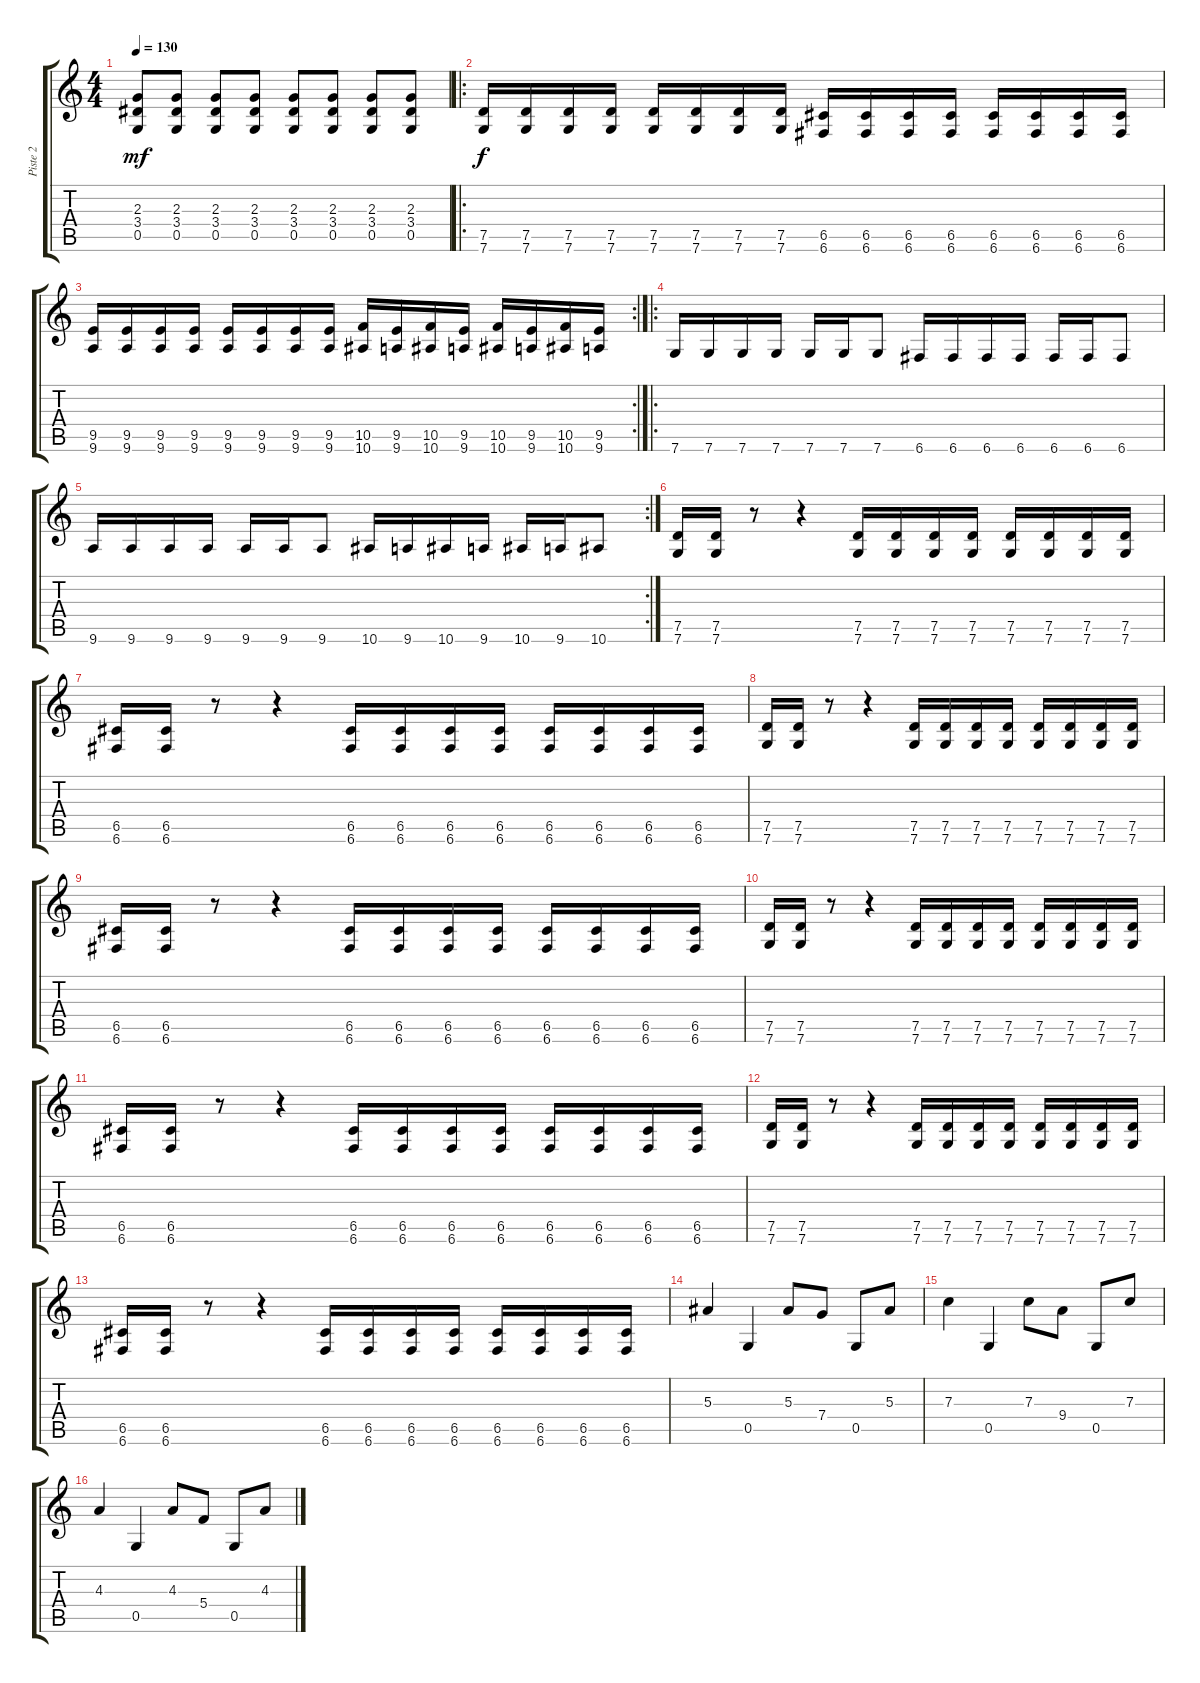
\track ("Piste 2" "Piste 2") {instrument distortionguitar}
\staff {score tabs}
\tuning (D4 A3 F3 C3 G2 C2) {hide}
\ts (4 4)
\tempo 130
\clef g2
\ks c
(2.3 3.4 0.5).8{dy mf} (2.3 3.4 0.5).8 (2.3 3.4 0.5).8 (2.3 3.4 0.5).8 (2.3 3.4 0.5).8 (2.3 3.4 0.5).8 (2.3 3.4 0.5).8 (2.3 3.4 0.5).8 |
\ro
(7.5 7.6).16{dy f} (7.5 7.6).16 (7.5 7.6).16 (7.5 7.6).16 (7.5 7.6).16 (7.5 7.6).16 (7.5 7.6).16 (7.5 7.6).16 (6.5 6.6).16 (6.5 6.6).16 (6.5 6.6).16 (6.5 6.6).16 (6.5 6.6).16 (6.5 6.6).16 (6.5 6.6).16 (6.5 6.6).16 |
\rc 2
(9.5 9.6).16 (9.5 9.6).16 (9.5 9.6).16 (9.5 9.6).16 (9.5 9.6).16 (9.5 9.6).16 (9.5 9.6).16 (9.5 9.6).16 (10.5 10.6).16 (9.5 9.6).16 (10.5 10.6).16 (9.5 9.6).16 (10.5 10.6).16 (9.5 9.6).16 (10.5 10.6).16 (9.5 9.6).16 |
\ro
7.6.16 7.6.16 7.6.16 7.6.16 7.6.16 7.6.16 7.6.8 6.6.16 6.6.16 6.6.16 6.6.16 6.6.16 6.6.16 6.6.8 |
\rc 2
9.6.16 9.6.16 9.6.16 9.6.16 9.6.16 9.6.16 9.6.8 10.6.16 9.6.16 10.6.16 9.6.16 10.6.16 9.6.16 10.6.8 |
(7.5 7.6).16 (7.5 7.6).16 r.8 r.4 (7.5 7.6).16 (7.5 7.6).16 (7.5 7.6).16 (7.5 7.6).16 (7.5 7.6).16 (7.5 7.6).16 (7.5 7.6).16 (7.5 7.6).16 |
(6.5 6.6).16 (6.5 6.6).16 r.8 r.4 (6.5 6.6).16 (6.5 6.6).16 (6.5 6.6).16 (6.5 6.6).16 (6.5 6.6).16 (6.5 6.6).16 (6.5 6.6).16 (6.5 6.6).16 |
(7.5 7.6).16 (7.5 7.6).16 r.8 r.4 (7.5 7.6).16 (7.5 7.6).16 (7.5 7.6).16 (7.5 7.6).16 (7.5 7.6).16 (7.5 7.6).16 (7.5 7.6).16 (7.5 7.6).16 |
(6.5 6.6).16 (6.5 6.6).16 r.8 r.4 (6.5 6.6).16 (6.5 6.6).16 (6.5 6.6).16 (6.5 6.6).16 (6.5 6.6).16 (6.5 6.6).16 (6.5 6.6).16 (6.5 6.6).16 |
(7.5 7.6).16 (7.5 7.6).16 r.8 r.4 (7.5 7.6).16 (7.5 7.6).16 (7.5 7.6).16 (7.5 7.6).16 (7.5 7.6).16 (7.5 7.6).16 (7.5 7.6).16 (7.5 7.6).16 |
(6.5 6.6).16 (6.5 6.6).16 r.8 r.4 (6.5 6.6).16 (6.5 6.6).16 (6.5 6.6).16 (6.5 6.6).16 (6.5 6.6).16 (6.5 6.6).16 (6.5 6.6).16 (6.5 6.6).16 |
(7.5 7.6).16 (7.5 7.6).16 r.8 r.4 (7.5 7.6).16 (7.5 7.6).16 (7.5 7.6).16 (7.5 7.6).16 (7.5 7.6).16 (7.5 7.6).16 (7.5 7.6).16 (7.5 7.6).16 |
(6.5 6.6).16 (6.5 6.6).16 r.8 r.4 (6.5 6.6).16 (6.5 6.6).16 (6.5 6.6).16 (6.5 6.6).16 (6.5 6.6).16 (6.5 6.6).16 (6.5 6.6).16 (6.5 6.6).16 |
5.3.4 0.5.4 5.3.8 7.4.8 0.5.8 5.3.8 |
7.3.4 0.5.4 7.3.8 9.4.8 0.5.8 7.3.8 |
4.3.4 0.5.4 4.3.8 5.4.8 0.5.8 4.3.8
